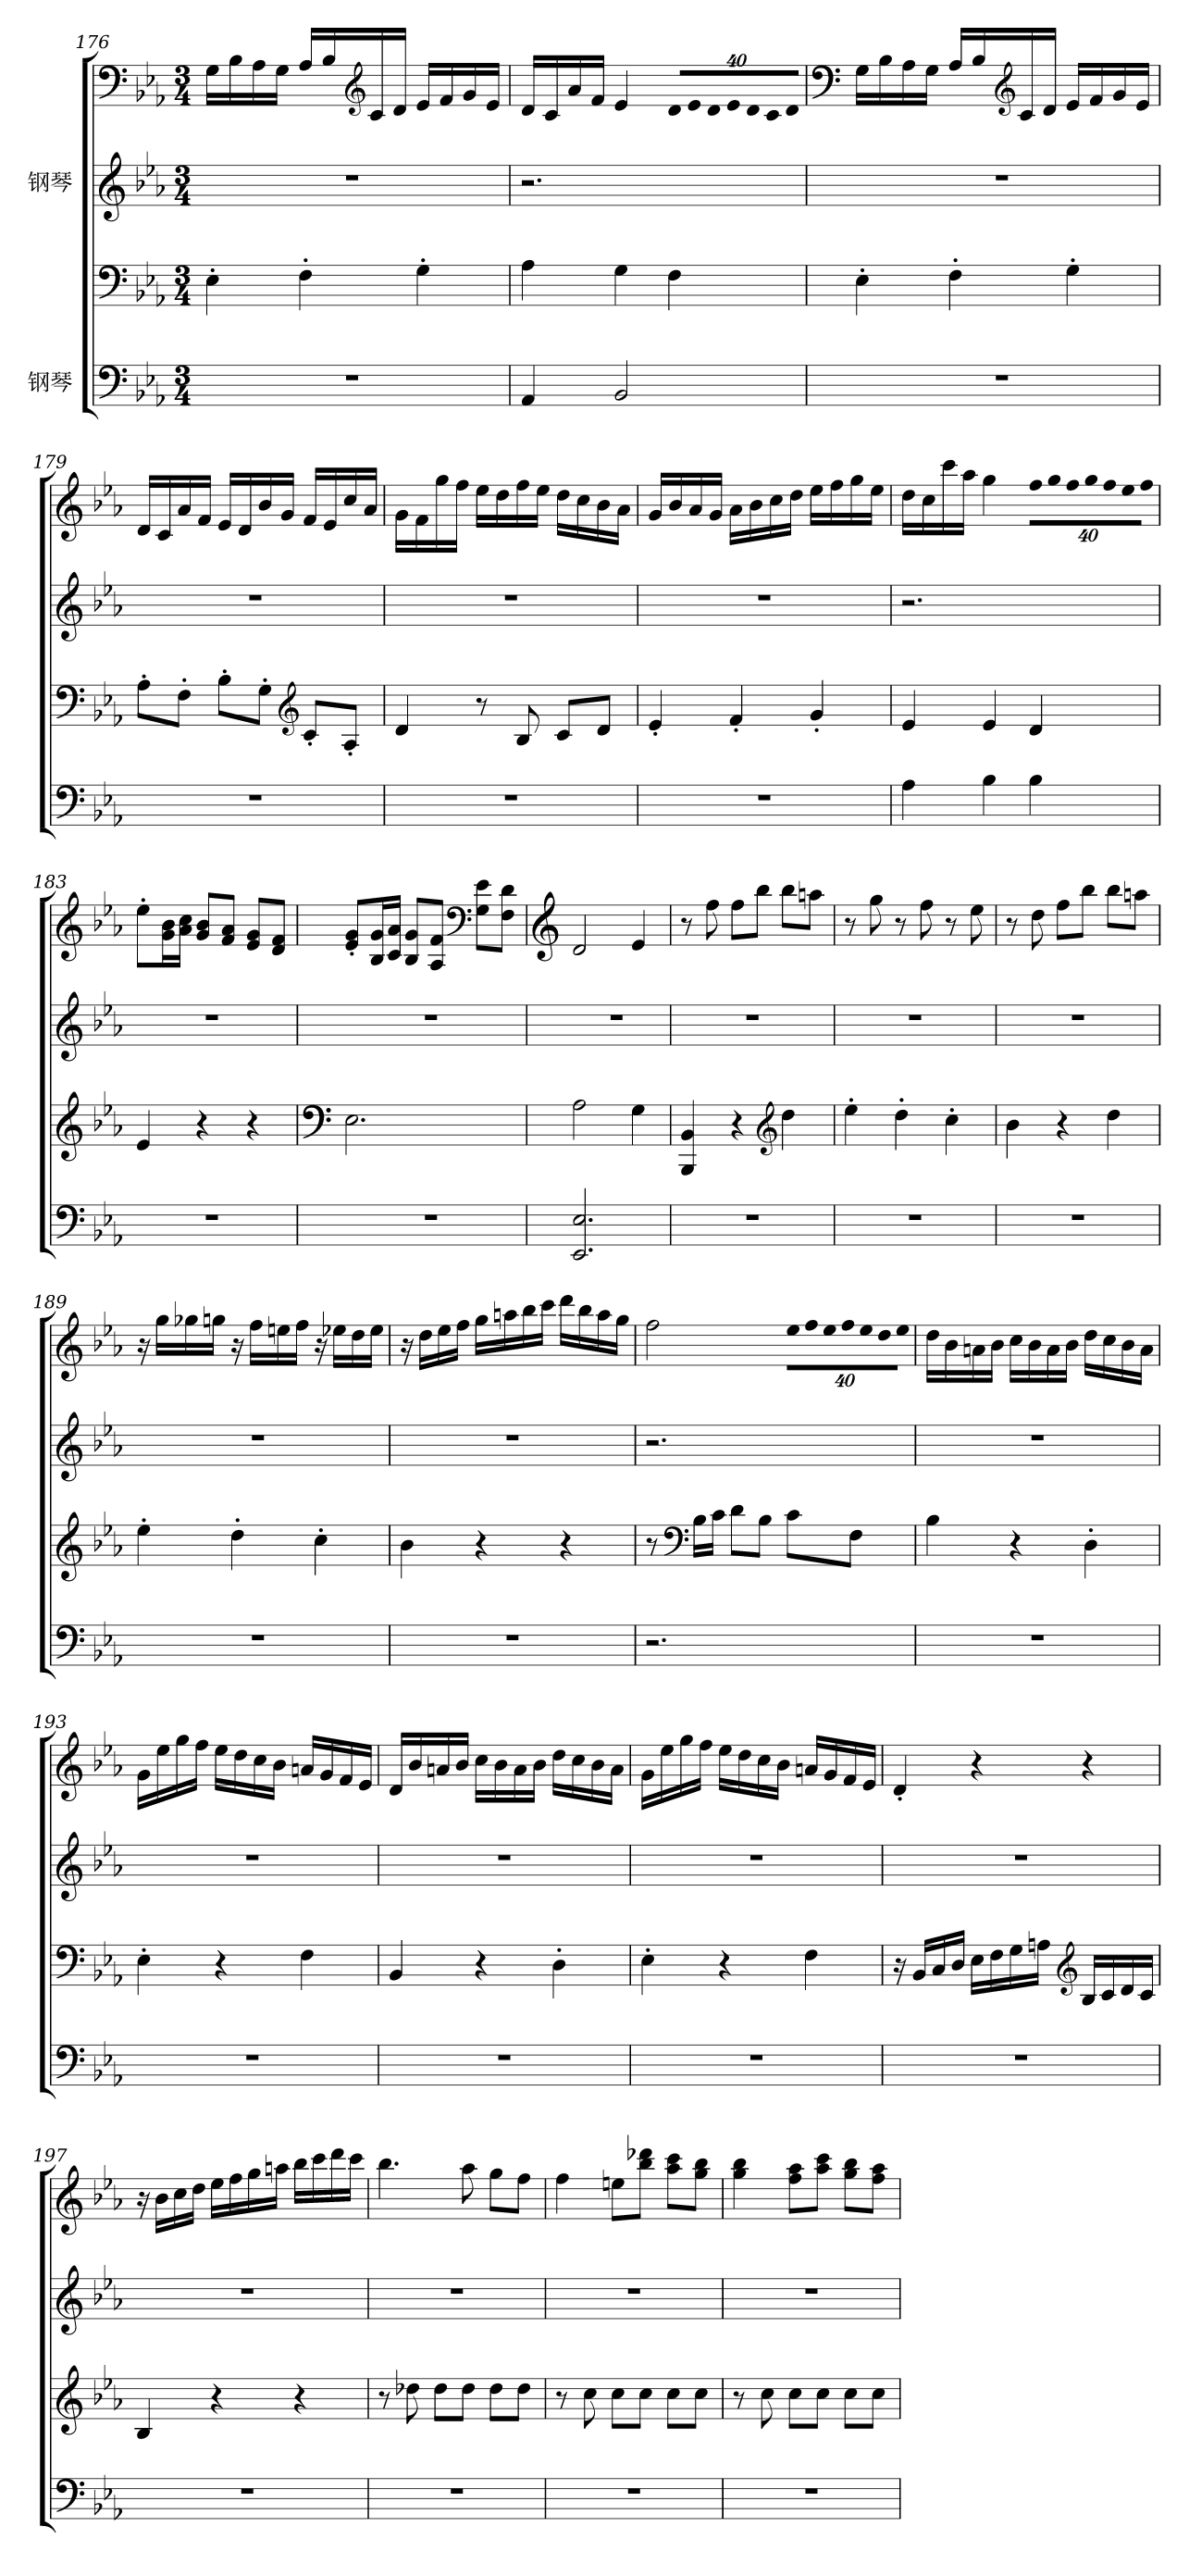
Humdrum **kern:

**kern	**kern	**kern	**kern
*part2	*part2	*part1	*part1
*staff4	*staff3	*staff2	*staff1
*I"钢琴	*	*I"钢琴	*
!!LO:PB:g=z
*clefF4	*clefF4	*clefG2	*clefF4
*k[b-e-a-]	*k[b-e-a-]	*k[b-e-a-]	*k[b-e-a-]
*M3/4	*M3/4	*M3/4	*M3/4
=176	=176	=176	=176
2.r	4E-'\	2.r	16G\LL
.	.	.	16B-\
.	.	.	16A-\
.	.	.	16G\JJ
.	4F'\	.	16A-/LL
.	.	.	16B-/
*	*	*	*clefG2
.	.	.	16c/
.	.	.	16d/JJ
.	4G'\	.	16e-/LL
.	.	.	16f/
.	.	.	16g/
.	.	.	16e-/JJ
=177	=177	=177	=177
4AA-/	4A-\	2.r	16d/LL
.	.	.	16c/
.	.	.	16a-/
.	.	.	16f/JJ
2BB-/	4G\	.	4e-/
*	*	*	*Xbrackettup
!	!	!	!LO:N:vis=32
.	4F\	.	640%23d/LLL
!	!	!	!LO:N:vis=32
.	.	.	640%23e-/
!	!	!	!LO:N:vis=32
.	.	.	640%23d/
!	!	!	!LO:N:vis=32
.	.	.	640%23e-/
!	!	!	!LO:N:vis=32
.	.	.	640%23d/
!	!	!	!LO:N:vis=32
.	.	.	640%23c/
!	!	!	!LO:N:vis=32
.	.	.	640%23d/JJJ
640ryy	640ryy	640ryy	.
=178	=178	=178	=178
*	*	*	*clefF4
2.r	4E-'\	2.r	16G\LL
.	.	.	16B-\
.	.	.	16A-\
.	.	.	16G\JJ
.	4F'\	.	16A-/LL
.	.	.	16B-/
*	*	*	*clefG2
.	.	.	16c/
.	.	.	16d/JJ
.	4G'\	.	16e-/LL
.	.	.	16f/
.	.	.	16g/
.	.	.	16e-/JJ
!!LO:LB:g=z
=179	=179	=179	=179
2.r	8A-'\L	2.r	16d/LL
.	.	.	16c/
.	8F'\J	.	16a-/
.	.	.	16f/JJ
.	8B-'\L	.	16e-/LL
.	.	.	16d/
.	8G'\J	.	16b-/
.	.	.	16g/JJ
*	*clefG2	*	*
.	8c'/L	.	16f/LL
.	.	.	16e-/
.	8A-'/J	.	16cc/
.	.	.	16a-/JJ
=180	=180	=180	=180
2.r	4d/	2.r	16g\LL
.	.	.	16f\
.	.	.	16gg\
.	.	.	16ff\JJ
.	8r	.	16ee-\LL
.	.	.	16dd\
.	8B-/	.	16ff\
.	.	.	16ee-\JJ
.	8c/L	.	16dd\LL
.	.	.	16cc\
.	8d/J	.	16b-\
.	.	.	16a-\JJ
=181	=181	=181	=181
2.r	4e-'/	2.r	16g/LL
.	.	.	16b-/
.	.	.	16a-/
.	.	.	16g/JJ
.	4f'/	.	16a-\LL
.	.	.	16b-\
.	.	.	16cc\
.	.	.	16dd\JJ
.	4g'/	.	16ee-\LL
.	.	.	16ff\
.	.	.	16gg\
.	.	.	16ee-\JJ
!!LO:LB:g=z
=182	=182	=182	=182
4A-\	4e-/	2.r	16dd\LL
.	.	.	16cc\
.	.	.	16ccc\
.	.	.	16aa-\JJ
4B-\	4e-/	.	4gg\
!	!	!	!LO:N:vis=32
4B-\	4d/	.	640%23ff\LLL
!	!	!	!LO:N:vis=32
.	.	.	640%23gg\
!	!	!	!LO:N:vis=32
.	.	.	640%23ff\
!	!	!	!LO:N:vis=32
.	.	.	640%23gg\
!	!	!	!LO:N:vis=32
.	.	.	640%23ff\
!	!	!	!LO:N:vis=32
.	.	.	640%23ee-\
!	!	!	!LO:N:vis=32
.	.	.	640%23ff\JJJ
640ryy	640ryy	640ryy	.
=183	=183	=183	=183
2.r	4e-/	2.r	8ee-'\L
.	.	.	16g\ 16b-\L
.	.	.	16a-\ 16cc\JJ
.	4r	.	8g/ 8b-/L
.	.	.	8f/ 8a-/J
.	4r	.	8e-/ 8g/L
.	.	.	8d/ 8f/J
=184	=184	=184	=184
*	*clefF4	*	*
2.r	2.E-\	2.r	8e-/' 8g/'L
.	.	.	16B-/ 16g/L
.	.	.	16c/ 16a-/JJ
.	.	.	8B-/ 8g/L
.	.	.	8A-/ 8f/J
*	*	*	*clefF4
.	.	.	8G\ 8e-\L
.	.	.	8F\ 8d\J
=185	=185	=185	=185
*	*	*	*clefG2
2.EE-/ 2.E-/	2A-\	2.r	2d/
.	4G\	.	4e-/
!!LO:PB:g=z
=186	=186	=186	=186
2.r	4BBB-/ 4BB-/	2.r	8r
.	.	.	8ff\
.	4r	.	8ff\L
.	.	.	8bb-\J
*	*clefG2	*	*
.	4dd\	.	8bb-\L
.	.	.	8aan\J
=187	=187	=187	=187
2.r	4ee-'\	2.r	8r
.	.	.	8gg\
.	4dd'\	.	8r
.	.	.	8ff\
.	4cc'\	.	8r
.	.	.	8ee-\
=188	=188	=188	=188
2.r	4b-\	2.r	8r
.	.	.	8dd\
.	4r	.	8ff\L
.	.	.	8bb-\J
.	4dd\	.	8bb-\L
.	.	.	8aan\J
=189	=189	=189	=189
2.r	4ee-'\	2.r	16r
.	.	.	16gg\LL
.	.	.	16gg-X\
.	.	.	16ggn\JJ
.	4dd'\	.	16r
.	.	.	16ff\LL
.	.	.	16een\
.	.	.	16ff\JJ
.	4cc'\	.	16r
.	.	.	16ee-X\LL
.	.	.	16dd\
.	.	.	16ee-\JJ
!!LO:LB:g=z
=190	=190	=190	=190
2.r	4b-\	2.r	16r
.	.	.	16dd\LL
.	.	.	16ee-\
.	.	.	16ff\JJ
.	4r	.	16gg\LL
.	.	.	16aan\
.	.	.	16bb-\
.	.	.	16ccc\JJ
.	4r	.	16ddd\LL
.	.	.	16bb-\
.	.	.	16aa\
.	.	.	16gg\JJ
=191	=191	=191	=191
2.r	8r	2.r	2ff\
*	*clefF4	*	*
.	16B-\LL	.	.
.	16c\JJ	.	.
.	8d\L	.	.
.	8B-\J	.	.
!	!	!	!LO:N:vis=32
.	8c\L	.	640%23ee-\LLL
!	!	!	!LO:N:vis=32
.	.	.	640%23ff\
!	!	!	!LO:N:vis=32
.	.	.	640%23ee-\
!	!	!	!LO:N:vis=32
.	.	.	640%23ff\
.	8F\J	.	.
!	!	!	!LO:N:vis=32
.	.	.	640%23ee-\
!	!	!	!LO:N:vis=32
.	.	.	640%23dd\
!	!	!	!LO:N:vis=32
.	.	.	640%23ee-\JJJ
640ryy	640ryy	640ryy	.
=192	=192	=192	=192
2.r	4B-\	2.r	16dd\LL
.	.	.	16b-\
.	.	.	16an\
.	.	.	16b-\JJ
.	4r	.	16cc\LL
.	.	.	16b-\
.	.	.	16a\
.	.	.	16b-\JJ
.	4D'\	.	16dd\LL
.	.	.	16cc\
.	.	.	16b-\
.	.	.	16a\JJ
!!LO:LB:g=z
=193	=193	=193	=193
2.r	4E-'\	2.r	16g\LL
.	.	.	16ee-\
.	.	.	16gg\
.	.	.	16ff\JJ
.	4r	.	16ee-\LL
.	.	.	16dd\
.	.	.	16cc\
.	.	.	16b-\JJ
.	4F\	.	16an/LL
.	.	.	16g/
.	.	.	16f/
.	.	.	16e-/JJ
=194	=194	=194	=194
2.r	4BB-/	2.r	16d/LL
.	.	.	16b-/
.	.	.	16an/
.	.	.	16b-/JJ
.	4r	.	16cc\LL
.	.	.	16b-\
.	.	.	16a\
.	.	.	16b-\JJ
.	4D'\	.	16dd\LL
.	.	.	16cc\
.	.	.	16b-\
.	.	.	16a\JJ
=195	=195	=195	=195
2.r	4E-'\	2.r	16g\LL
.	.	.	16ee-\
.	.	.	16gg\
.	.	.	16ff\JJ
.	4r	.	16ee-\LL
.	.	.	16dd\
.	.	.	16cc\
.	.	.	16b-\JJ
.	4F\	.	16an/LL
.	.	.	16g/
.	.	.	16f/
.	.	.	16e-/JJ
!!LO:PB:g=z
=196	=196	=196	=196
2.r	16r	2.r	4d'/
.	16BB-/LL	.	.
.	16C/	.	.
.	16D/JJ	.	.
.	16E-\LL	.	4r
.	16F\	.	.
.	16G\	.	.
.	16An\JJ	.	.
*	*clefG2	*	*
.	16B-/LL	.	4r
.	16c/	.	.
.	16d/	.	.
.	16c/JJ	.	.
=197	=197	=197	=197
2.r	4B-/	2.r	16r
.	.	.	16b-\LL
.	.	.	16cc\
.	.	.	16dd\JJ
.	4r	.	16ee-\LL
.	.	.	16ff\
.	.	.	16gg\
.	.	.	16aan\JJ
.	4r	.	16bb-\LL
.	.	.	16ccc\
.	.	.	16ddd\
.	.	.	16ccc\JJ
=198	=198	=198	=198
2.r	8r	2.r	4.bb-\
.	8dd-X\	.	.
.	8dd-\L	.	.
.	8dd-\J	.	8aa-\
.	8dd-\L	.	8gg\L
.	8dd-\J	.	8ff\J
!!LO:LB:g=z
=199	=199	=199	=199
2.r	8r	2.r	4ff\
.	8cc\	.	.
.	8cc\L	.	8een\L
.	8cc\J	.	8bb-\ 8ddd-X\J
.	8cc\L	.	8aa-\ 8ccc\L
.	8cc\J	.	8gg\ 8bb-\J
=200	=200	=200	=200
2.r	8r	2.r	4gg\ 4bb-\
.	8cc\	.	.
.	8cc\L	.	8ff\ 8aa-\L
.	8cc\J	.	8aa-\ 8ccc\J
.	8cc\L	.	8gg\ 8bb-\L
.	8cc\J	.	8ff\ 8aa-\J
=	=	=	=
*-	*-	*-	*-
